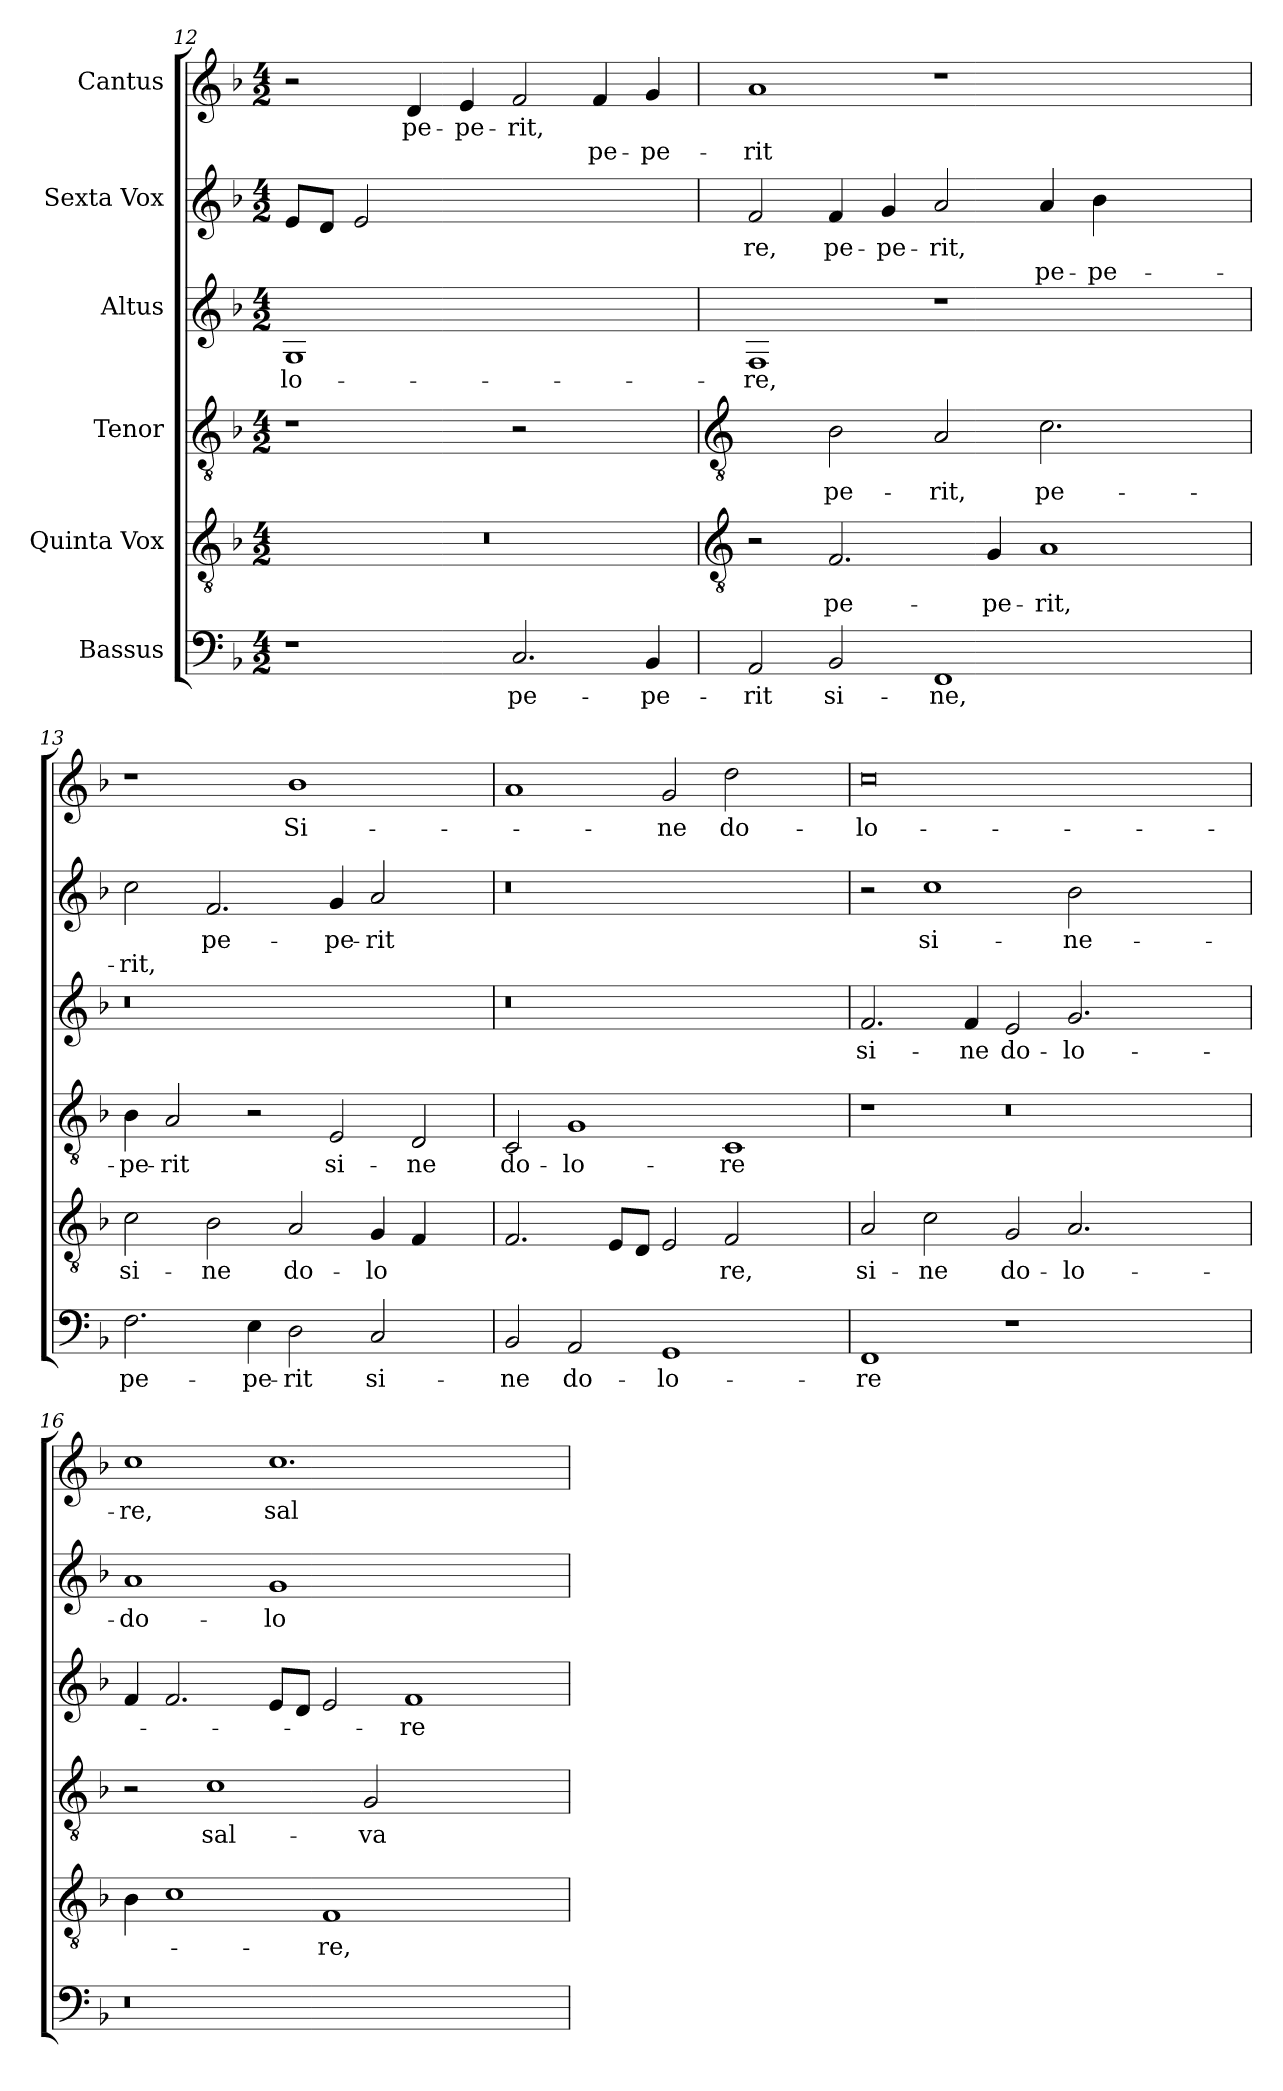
**kern	**text	**kern	**text	**kern	**text	**kern	**text	**kern	**text	**text	**kern	**text	**text
*part6	*part6	*part5	*part5	*part4	*part4	*part3	*part3	*part2	*part2	*part2	*part1	*part1	*part1
*staff6	*staff6	*staff5	*staff5	*staff4	*staff4	*staff3	*staff3	*staff2	*staff2	*staff2	*staff1	*staff1	*staff1
*I"Bassus	*	*I"Quinta Vox	*	*I"Tenor	*	*I"Altus	*	*I"Sexta Vox	*	*	*I"Cantus	*	*
!!LO:LB:g=z
*clefF4	*	*clefGv2	*	*clefGv2	*	*clefG2	*	*clefG2	*	*	*clefG2	*	*
*k[b-]	*	*k[b-]	*	*k[b-]	*	*k[b-]	*	*k[b-]	*	*	*k[b-]	*	*
*F:	*	*F:	*	*F:	*	*F:	*	*F:	*	*	*F:	*	*
*M4/2	*	*M4/2	*	*M4/2	*	*M4/2	*	*M4/2	*	*	*M4/2	*	*
=12	=12	=12	=12	=12	=12	=12	=12	=12	=12	=12	=12	=12	=12
!	!	!	!	!	!	!	!LO:LY:b	!	!	!	!	!	!
1r	.	0r	.	1r	.	1G	-lo-	8eL	.	.	2r	.	.
.	.	.	.	.	.	.	.	8dJ	.	.	.	.	.
.	.	.	.	.	.	.	.	2e	.	.	.	.	.
!	!	!	!	!	!	!	!	!	!	!	!	!LO:LY:b	!
.	.	.	.	.	.	.	.	.	.	.	4d	pe-	.
!	!	!	!	!	!	!	!	!	!	!	!	!LO:LY:b	!
.	.	.	.	.	.	.	.	1ryy	.	.	4e	-pe-	.
!	!LO:LY:b	!	!	!	!	!	!	!	!	!	!	!LO:LY:b	!
2.C	pe-	.	.	2r	.	1ryy	.	.	.	.	2f	-rit,	.
!	!	!	!	!	!LO:LY:b	!	!	!	!	!	!	!	!LO:LY:b
.	.	.	.	[2cyy	pe-	.	.	.	.	.	4f	.	pe-
!	!LO:LY:b	!	!	!	!	!	!	!	!	!	!	!	!LO:LY:b
4BB-	-pe-	.	.	.	.	.	.	4ryy	.	.	4g	.	-pe-
!!LO:LB:g=z
=12A	=12A	=12A	=12A	=12A	=12A	=12A	=12A	=12A	=12A	=12A	=12A	=12A	=12A
*	*	*clefGv2	*	*clefGv2	*	*	*	*	*	*	*	*	*
!	!LO:LY:b	!	!	!	!	!	!LO:LY:b	!	!LO:LY:b	!	!	!	!LO:LY:b
2AA	-rit	2r	.	2cyy]	.	1F	-re,	2f	re,	.	1a	.	-rit
!	!LO:LY:b	!	!LO:LY:b	!	!LO:LY:b	!	!	!	!LO:LY:b	!	!	!	!
2BB-	si-	2.F	pe-	2B-	-pe-	.	.	4f	pe-	.	.	.	.
!	!	!	!	!	!	!	!	!	!LO:LY:b	!	!	!	!
.	.	.	.	.	.	.	.	4g	-pe-	.	.	.	.
!	!LO:LY:b	!	!	!	!LO:LY:b	!	!	!	!LO:LY:b	!	!	!	!
1FF	-ne,	.	.	2A	-rit,	1r	.	2a	-rit,	.	1r	.	.
!	!	!	!LO:LY:b	!	!	!	!	!	!	!	!	!	!
.	.	4G	-pe-	.	.	.	.	.	.	.	.	.	.
!	!	!	!LO:LY:b	!	!LO:LY:b	!	!	!	!	!LO:LY:b	!	!	!
.	.	1A	-rit,	2.c	pe-	.	.	4a	.	pe-	.	.	.
!	!	!	!	!	!	!	!	!	!	!LO:LY:b	!	!	!
.	.	.	.	.	.	.	.	4b-	.	-pe-	.	.	.
2ryy	.	.	.	.	.	2ryy	.	2ryy	.	.	2ryy	.	.
.	.	.	.	4ryy	.	.	.	.	.	.	.	.	.
=13A	=13A	=13A	=13A	=13A	=13A	=13A	=13A	=13A	=13A	=13A	=13A	=13A	=13A
!	!LO:LY:b	!	!LO:LY:b	!	!LO:LY:b	!	!	!	!	!LO:LY:b	!	!	!
2.F	pe-	2c	si-	4B-	-pe-	0r	.	2cc	.	-rit,	1r	.	.
!	!	!	!	!	!LO:LY:b	!	!	!	!	!	!	!	!
.	.	.	.	2A	-rit	.	.	.	.	.	.	.	.
!	!	!	!LO:LY:b	!	!	!	!	!	!LO:LY:b	!	!	!	!
.	.	2B-	-ne	.	.	.	.	2.f	pe-	.	.	.	.
!	!LO:LY:b	!	!	!	!	!	!	!	!	!	!	!	!
4E	-pe-	.	.	2r	.	.	.	.	.	.	.	.	.
!	!LO:LY:b	!	!LO:LY:b	!	!	!	!	!	!	!	!	!LO:LY:b	!
2D	-rit	2A	do-	.	.	.	.	.	.	.	1b-	Si-	.
!	!	!	!	!	!LO:LY:b	!	!	!	!LO:LY:b	!	!	!	!
.	.	.	.	2E	si-	.	.	4g	-pe-	.	.	.	.
!	!LO:LY:b	!	!LO:LY:b	!	!	!	!	!	!LO:LY:b	!	!	!	!
2C	si-	4G	-lo	.	.	.	.	2a	-rit	.	.	.	.
!	!	!	!	!	!LO:LY:b	!	!	!	!	!	!	!	!
.	.	4F	.	2D	-ne	.	.	.	.	.	.	.	.
4ryy	.	4ryy	.	.	.	4ryy	.	4ryy	.	.	4ryy	.	.
=14A	=14A	=14A	=14A	=14A	=14A	=14A	=14A	=14A	=14A	=14A	=14A	=14A	=14A
!	!LO:LY:b	!	!	!	!LO:LY:b	!	!	!	!	!	!	!	!
2BB-	-ne	2.F	.	2C	do-	0r	.	0r	.	.	1a	.	.
!	!LO:LY:b	!	!	!	!LO:LY:b	!	!	!	!	!	!	!	!
2AA	do-	.	.	1G	-lo-	.	.	.	.	.	.	.	.
.	.	8EL	.	.	.	.	.	.	.	.	.	.	.
.	.	8DJ	.	.	.	.	.	.	.	.	.	.	.
!	!LO:LY:b	!	!	!	!	!	!	!	!	!	!	!LO:LY:b	!
1GG	-lo-	2E	.	.	.	.	.	.	.	.	2g	-ne	.
!	!	!	!LO:LY:b	!	!LO:LY:b	!	!	!	!	!	!	!LO:LY:b	!
.	.	2F	re,	1C	-re	.	.	.	.	.	2dd	do-	.
2ryy	.	2ryy	.	.	.	2ryy	.	2ryy	.	.	2ryy	.	.
=15A	=15A	=15A	=15A	=15A	=15A	=15A	=15A	=15A	=15A	=15A	=15A	=15A	=15A
!	!LO:LY:b	!	!LO:LY:b	!	!	!	!LO:LY:b	!	!	!	!	!LO:LY:b	!
1FF	-re	2A	si-	1r	.	2.f	si-	2r	.	.	0cc	-lo-	.
!	!	!	!LO:LY:b	!	!	!	!	!	!LO:LY:b	!	!	!	!
.	.	2c	-ne	.	.	.	.	1cc	si-	.	.	.	.
!	!	!	!	!	!	!	!LO:LY:b	!	!	!	!	!	!
.	.	.	.	.	.	4f	-ne	.	.	.	.	.	.
!	!	!	!LO:LY:b	!	!	!	!LO:LY:b	!	!	!	!	!	!
1r	.	2G	do-	0r	.	2e	do-	.	.	.	.	.	.
!	!	!	!LO:LY:b	!	!	!	!LO:LY:b	!	!LO:LY:b	!	!	!	!
.	.	2.A	-lo-	.	.	2.g	-lo-	2b-	-ne-	.	.	.	.
1ryy	.	.	.	.	.	.	.	1ryy	.	.	1ryy	.	.
.	.	2.ryy	.	.	.	2.ryy	.	.	.	.	.	.	.
=16A	=16A	=16A	=16A	=16A	=16A	=16A	=16A	=16A	=16A	=16A	=16A	=16A	=16A
!	!	!	!	!	!	!	!	!	!LO:LY:b	!	!	!LO:LY:b	!
0r	.	4B-	.	2r	.	4f	.	1a	-do-	.	1cc	-re,	.
.	.	1c	.	.	.	2.f	.	.	.	.	.	.	.
!	!	!	!	!	!LO:LY:b	!	!	!	!	!	!	!	!
.	.	.	.	1c	sal-	.	.	.	.	.	.	.	.
!	!	!	!	!	!	!	!	!	!LO:LY:b	!	!	!LO:LY:b	!
.	.	.	.	.	.	8eL	.	1g	-lo-	.	1.cc	sal-	.
.	.	.	.	.	.	8dJ	.	.	.	.	.	.	.
!	!	!	!LO:LY:b	!	!	!	!	!	!	!	!	!	!
.	.	1F	-re,	.	.	2e	.	.	.	.	.	.	.
!	!	!	!	!	!LO:LY:b	!	!	!	!	!	!	!	!
.	.	.	.	2G	-va-	.	.	.	.	.	.	.	.
!	!	!	!	!	!	!	!LO:LY:b	!	!	!	!	!	!
.	.	.	.	.	.	1f	-re	.	.	.	.	.	.
2.ryy	.	.	.	2.ryy	.	.	.	2.ryy	.	.	.	.	.
.	.	2ryy	.	.	.	.	.	.	.	.	.	.	.
.	.	.	.	.	.	.	.	.	.	.	4ryy	.	.
=	=	=	=	=	=	=	=	=	=	=	=	=	=
*-	*-	*-	*-	*-	*-	*-	*-	*-	*-	*-	*-	*-	*-
